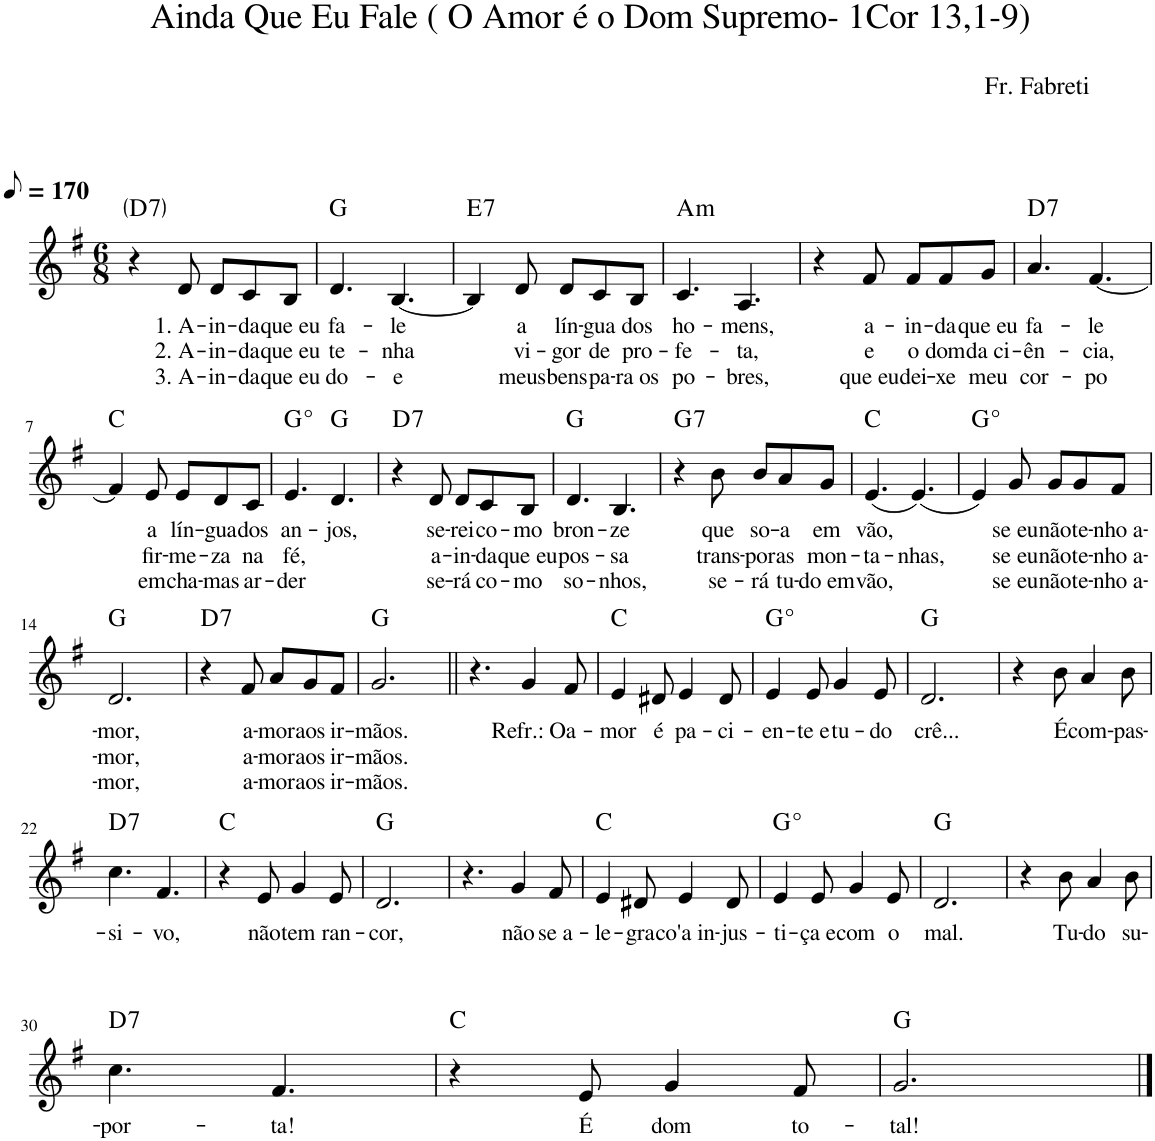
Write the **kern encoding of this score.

**kern	**text	**text	**text	**harte
*part1	*part1	*part1	*part1	*part1
*staff1	*staff1	*staff1	*staff1	*
*I"Voz	*	*	*	*
*I'Vo.	*	*	*	*
*clefG2	*	*	*	*
*k[f#]	*	*	*	*
*M6/8	*	*	*	*
*MM85	*	*	*	*
=1	=1	=1	=1	=1
!	!	!	!	!LO:H:kt=7
4r	.	.	.	D:7
!	!LO:LY:b	!LO:LY:b	!LO:LY:b	!
8d/	1. A-	2. A-	3. A-	.
!	!LO:LY:b	!LO:LY:b	!LO:LY:b	!
8d/L	-in-	-in-	-in-	.
!	!LO:LY:b	!LO:LY:b	!LO:LY:b	!
8c/	-da	-da	-da	.
!	!LO:LY:b	!LO:LY:b	!LO:LY:b	!
8B/J	que eu	que eu	que eu	.
=2	=2	=2	=2	=2
!	!LO:LY:b	!LO:LY:b	!LO:LY:b	!
4.d/	fa-	te-	do-	G:maj
!	!LO:LY:b	!LO:LY:b	!LO:LY:b	!
[4.B/	-le	-nha	-e	.
=3	=3	=3	=3	=3
!	!	!	!	!LO:H:kt=7
4B/]	.	.	.	E:7
!	!LO:LY:b	!LO:LY:b	!LO:LY:b	!
8d/	a	vi-	meus	.
!	!LO:LY:b	!LO:LY:b	!LO:LY:b	!
8d/L	lín-	-gor	bens	.
!	!LO:LY:b	!LO:LY:b	!LO:LY:b	!
8c/	-gua	de	pa-	.
!	!LO:LY:b	!LO:LY:b	!LO:LY:b	!
8B/J	dos	pro-	-ra os	.
=4	=4	=4	=4	=4
!	!LO:LY:b	!LO:LY:b	!LO:LY:b	!LO:H:kt=m
4.c/	ho-	-fe-	po-	A:min
!	!LO:LY:b	!LO:LY:b	!LO:LY:b	!
4.A/	-mens,	-ta,	-bres,	.
=5	=5	=5	=5	=5
4r	.	.	.	.
!	!LO:LY:b	!LO:LY:b	!LO:LY:b	!
8f#/	a-	e	que eu	.
!	!LO:LY:b	!LO:LY:b	!LO:LY:b	!
8f#/L	-in-	o	dei-	.
!	!LO:LY:b	!LO:LY:b	!LO:LY:b	!
8f#/	-da	dom	-xe	.
!	!LO:LY:b	!LO:LY:b	!LO:LY:b	!
8g/J	que eu	da ci-	meu	.
=6	=6	=6	=6	=6
!	!LO:LY:b	!LO:LY:b	!LO:LY:b	!LO:H:kt=7
4.a/	fa-	-ên-	cor-	D:7
!	!LO:LY:b	!LO:LY:b	!LO:LY:b	!
[4.f#/	-le	-cia,	-po	.
!!LO:LB:g=z
=7	=7	=7	=7	=7
4f#/]	.	.	.	C:maj
!	!LO:LY:b	!LO:LY:b	!LO:LY:b	!
8e/	a	fir-	em	.
!	!LO:LY:b	!LO:LY:b	!LO:LY:b	!
8e/L	lín-	-me-	cha-	.
!	!LO:LY:b	!LO:LY:b	!LO:LY:b	!
8d/	-gua	-za	-mas	.
!	!LO:LY:b	!LO:LY:b	!LO:LY:b	!
8c/J	dos	na	ar-	.
=8	=8	=8	=8	=8
!	!LO:LY:b	!LO:LY:b	!LO:LY:b	!LO:H:kt=°
4.e/	an-	fé,	-der	.
!	!LO:LY:b	!	!	!
4.d/	-jos,	.	.	G:maj
=9	=9	=9	=9	=9
!	!	!	!	!LO:H:kt=7
4r	.	.	.	D:7
!	!LO:LY:b	!LO:LY:b	!LO:LY:b	!
8d/	se-	a-	se-	.
!	!LO:LY:b	!LO:LY:b	!LO:LY:b	!
8d/L	-rei	-in-	-rá	.
!	!LO:LY:b	!LO:LY:b	!LO:LY:b	!
8c/	co-	-da	co-	.
!	!LO:LY:b	!LO:LY:b	!LO:LY:b	!
8B/J	-mo	que eu	-mo	.
=10	=10	=10	=10	=10
!	!LO:LY:b	!LO:LY:b	!LO:LY:b	!
4.d/	bron-	pos-	so-	G:maj
!	!LO:LY:b	!LO:LY:b	!LO:LY:b	!
4.B/	-ze	-sa	-nhos,	.
=11	=11	=11	=11	=11
!	!	!	!	!LO:H:kt=7
4r	.	.	.	G:7
!	!LO:LY:b	!LO:LY:b	!LO:LY:b	!
8b\	que	trans-	se-	.
!	!LO:LY:b	!LO:LY:b	!LO:LY:b	!
8b/L	so-	-por	-rá	.
!	!LO:LY:b	!LO:LY:b	!LO:LY:b	!
8a/	-a	as	tu-	.
!	!LO:LY:b	!LO:LY:b	!LO:LY:b	!
8g/J	em	mon-	-do em	.
=12	=12	=12	=12	=12
!	!LO:LY:b	!LO:LY:b	!LO:LY:b	!
(4.e/	vão,	-ta-	vão,	C:maj
!	!	!LO:LY:b	!	!
(4.e/)	.	-nhas,	.	.
=13	=13	=13	=13	=13
!	!	!	!	!LO:H:kt=°
4e/)	.	.	.	.
!	!LO:LY:b	!LO:LY:b	!LO:LY:b	!
8g/	se eu	se eu	se eu	.
!	!LO:LY:b	!LO:LY:b	!LO:LY:b	!
8g/L	não	não	não	.
!	!LO:LY:b	!LO:LY:b	!LO:LY:b	!
8g/	te-	te-	te-	.
!	!LO:LY:b	!LO:LY:b	!LO:LY:b	!
8f#/J	-nho a-	-nho a-	-nho a-	.
!!LO:LB:g=z
=14	=14	=14	=14	=14
!	!LO:LY:b	!LO:LY:b	!LO:LY:b	!
2.d/	-mor,	-mor,	-mor,	G:maj
=15	=15	=15	=15	=15
!	!	!	!	!LO:H:kt=7
4r	.	.	.	D:7
!	!LO:LY:b	!LO:LY:b	!LO:LY:b	!
8f#/	a-	a-	a-	.
!	!LO:LY:b	!LO:LY:b	!LO:LY:b	!
8a/L	-mor	-mor	-mor	.
!	!LO:LY:b	!LO:LY:b	!LO:LY:b	!
8g/	aos	aos	aos	.
!	!LO:LY:b	!LO:LY:b	!LO:LY:b	!
8f#/J	ir-	ir-	ir-	.
=16	=16	=16	=16	=16
!	!LO:LY:b	!LO:LY:b	!LO:LY:b	!
2.g/	-mãos.	-mãos.	-mãos.	G:maj
=17||	=17||	=17||	=17||	=17||
4.r	.	.	.	.
!	!LO:LY:b	!	!	!
4g/	Refr.: O	.	.	.
!	!LO:LY:b	!	!	!
8f#/	a-	.	.	.
=18	=18	=18	=18	=18
!	!LO:LY:b	!	!	!
4e/	-mor	.	.	C:maj
!	!LO:LY:b	!	!	!
8d#X/	é	.	.	.
!	!LO:LY:b	!	!	!
4e/	pa-	.	.	.
!	!LO:LY:b	!	!	!
8d#/	-ci-	.	.	.
=19	=19	=19	=19	=19
!	!LO:LY:b	!	!	!LO:H:kt=°
4e/	-en-	.	.	.
!	!LO:LY:b	!	!	!
8e/	-te e	.	.	.
!	!LO:LY:b	!	!	!
4g/	tu-	.	.	.
!	!LO:LY:b	!	!	!
8e/	-do	.	.	.
=20	=20	=20	=20	=20
!	!LO:LY:b	!	!	!
2.d/	crê...	.	.	G:maj
=21	=21	=21	=21	=21
4r	.	.	.	.
!	!LO:LY:b	!	!	!
8b\	É	.	.	.
!	!LO:LY:b	!	!	!
4a/	com-	.	.	.
!	!LO:LY:b	!	!	!
8b\	-pas-	.	.	.
!!LO:LB:g=z
=22	=22	=22	=22	=22
!	!LO:LY:b	!	!	!LO:H:kt=7
4.cc\	-si-	.	.	D:7
!	!LO:LY:b	!	!	!
4.f#/	-vo,	.	.	.
=23	=23	=23	=23	=23
4r	.	.	.	C:maj
!	!LO:LY:b	!	!	!
8e/	não	.	.	.
!	!LO:LY:b	!	!	!
4g/	tem	.	.	.
!	!LO:LY:b	!	!	!
8e/	ran-	.	.	.
=24	=24	=24	=24	=24
!	!LO:LY:b	!	!	!
2.d/	-cor,	.	.	G:maj
=25	=25	=25	=25	=25
4.r	.	.	.	.
!	!LO:LY:b	!	!	!
4g/	não	.	.	.
!	!LO:LY:b	!	!	!
8f#/	se a-	.	.	.
=26	=26	=26	=26	=26
!	!LO:LY:b	!	!	!
4e/	-le-	.	.	C:maj
!	!LO:LY:b	!	!	!
8d#X/	-gra	.	.	.
!	!LO:LY:b	!	!	!
4e/	co'a in-	.	.	.
!	!LO:LY:b	!	!	!
8d#/	-jus-	.	.	.
=27	=27	=27	=27	=27
!	!LO:LY:b	!	!	!LO:H:kt=°
4e/	-ti-	.	.	.
!	!LO:LY:b	!	!	!
8e/	-ça e	.	.	.
!	!LO:LY:b	!	!	!
4g/	com	.	.	.
!	!LO:LY:b	!	!	!
8e/	o	.	.	.
=28	=28	=28	=28	=28
!	!LO:LY:b	!	!	!
2.d/	mal.	.	.	G:maj
=29	=29	=29	=29	=29
4r	.	.	.	.
!	!LO:LY:b	!	!	!
8b\	Tu-	.	.	.
!	!LO:LY:b	!	!	!
4a/	-do	.	.	.
!	!LO:LY:b	!	!	!
8b\	su-	.	.	.
!!LO:LB:g=z
=30	=30	=30	=30	=30
!	!LO:LY:b	!	!	!LO:H:kt=7
4.cc\	-por-	.	.	D:7
!	!LO:LY:b	!	!	!
4.f#/	-ta!	.	.	.
=31	=31	=31	=31	=31
4r	.	.	.	C:maj
!	!LO:LY:b	!	!	!
8e/	É	.	.	.
!	!LO:LY:b	!	!	!
4g/	dom	.	.	.
!	!LO:LY:b	!	!	!
8f#/	to-	.	.	.
=32	=32	=32	=32	=32
!	!LO:LY:b	!	!	!
2.g/	-tal!	.	.	G:maj
==	==	==	==	==
*-	*-	*-	*-	*-
